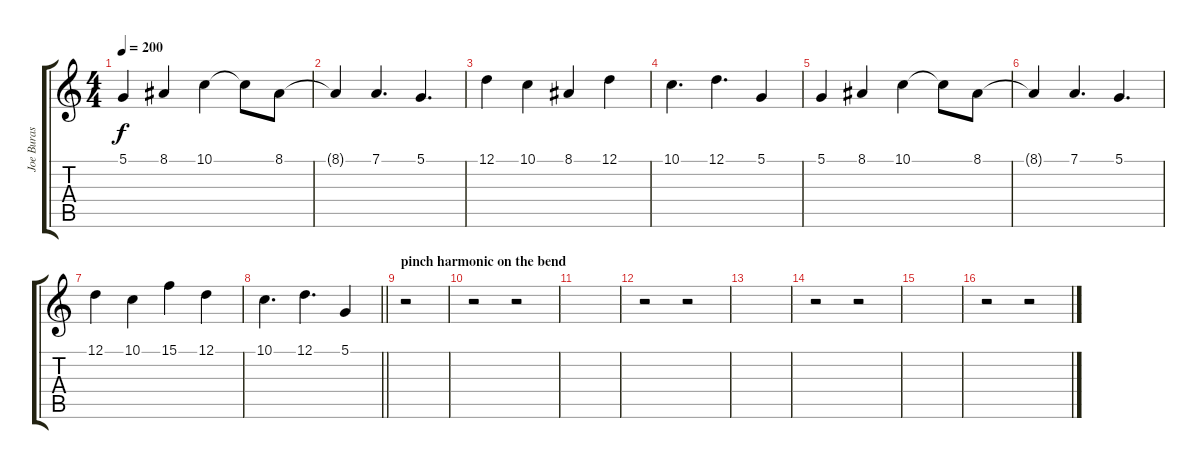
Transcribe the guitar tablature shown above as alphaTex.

\track ("Joe Buras - keyboard" "Joe Buras ") {instrument pad1newage}
\staff {score tabs}
\tuning (D4 A3 F3 C3 G2 D2) {hide}
\ts (4 4)
\tempo 200
\clef g2
\ks c
5.1.4{dy f} 8.1.4 10.1.4 10.1{t}.8 8.1.8 |
8.1{t}.4 7.1.4{d} 5.1.4{d} |
12.1.4 10.1.4 8.1.4 12.1.4 |
10.1.4{d} 12.1.4{d} 5.1.4 |
5.1.4 8.1.4 10.1.4 10.1{t}.8 8.1.8 |
8.1{t}.4 7.1.4{d} 5.1.4{d} |
12.1.4 10.1.4 15.1.4 12.1.4 |
\barLineRight lightlight
10.1.4{d} 12.1.4{d} 5.1.4 |
\section ("" "pinch harmonic on the bend ")
r.2 |
r.2 r.2 |
|
r.2 r.2 |
|
r.2 r.2 |
|
r.2 r.2
